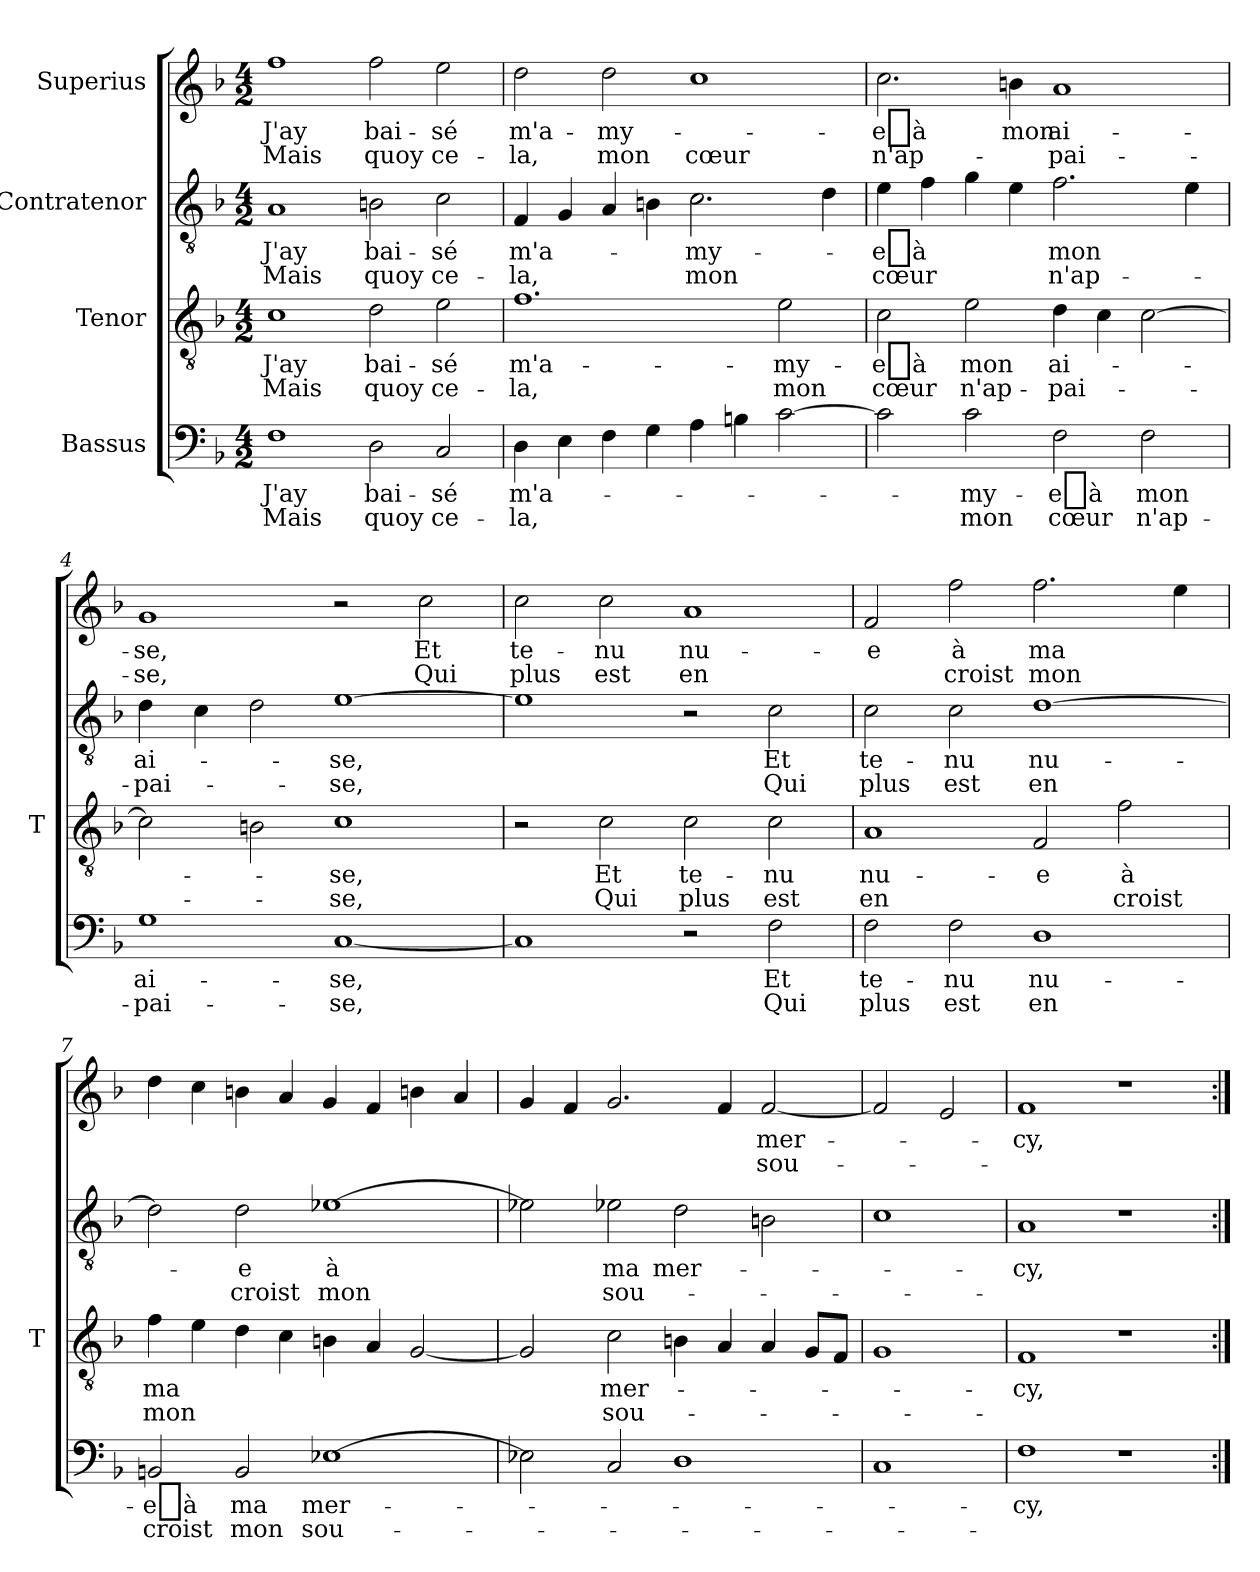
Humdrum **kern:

**kern	**text	**text	**kern	**text	**text	**kern	**text	**text	**kern	**text	**text
*part4	*part4	*part4	*part3	*part3	*part3	*part2	*part2	*part2	*part1	*part1	*part1
*staff4	*staff4	*staff4	*staff3	*staff3	*staff3	*staff2	*staff2	*staff2	*staff1	*staff1	*staff1
*I"Bassus	*	*	*I"Tenor	*	*	*I"Contratenor	*	*	*I"Superius	*	*
*	*	*	*I'T	*	*	*	*	*	*	*	*
*clefF4	*	*	*clefGv2	*	*	*clefGv2	*	*	*clefG2	*	*
*k[b-]	*	*	*k[b-]	*	*	*k[b-]	*	*	*k[b-]	*	*
*M4/2	*	*	*M4/2	*	*	*M4/2	*	*	*M4/2	*	*
=1	=1	=1	=1	=1	=1	=1	=1	=1	=1	=1	=1
1F	-J'ay	-Mais	1c	-J'ay	-Mais	1A	-J'ay	-Mais	1ff	-J'ay	-Mais
2D	bai-	-quoy	2d	bai-	-quoy	2B	bai-	-quoy	2ff	bai-	-quoy
2C	-sé	ce-	2e	-sé	ce-	2c	-sé	ce-	2ee	-sé	ce-
=2	=2	=2	=2	=2	=2	=2	=2	=2	=2	=2	=2
4D	m'a-	-la,	1.f	m'a-	-la,	4F	m'a-	-la,	2dd	m'a-	-la,
4E	.	.	.	.	.	4G	.	.	.	.	.
4F	.	.	.	.	.	4A	.	.	2dd	my-	-mon
4G	.	.	.	.	.	4B	.	.	.	.	.
4A	.	.	.	.	.	2.c	my-	-mon	1cc	.	-cœur
4B	.	.	.	.	.	.	.	.	.	.	.
[2c	.	.	2e	my-	-mon	.	.	.	.	.	.
.	.	.	.	.	.	4d	.	.	.	.	.
=3	=3	=3	=3	=3	=3	=3	=3	=3	=3	=3	=3
2c]	.	.	2c	-e_à	-cœur	4e	-e_à	-cœur	2.cc	-e_à	n'ap-
.	.	.	.	.	.	4f	.	.	.	.	.
2c	my-	-mon	2e	-mon	n'ap-	4g	.	.	.	.	.
.	.	.	.	.	.	4e	.	.	4bn	-mon	.
2F	-e_à	-cœur	4d	ai-	pai-	2.f	-mon	n'ap-	1a	ai-	pai-
.	.	.	4c	.	.	.	.	.	.	.	.
2F	-mon	n'ap-	[2c	.	.	.	.	.	.	.	.
.	.	.	.	.	.	4e	.	.	.	.	.
=4	=4	=4	=4	=4	=4	=4	=4	=4	=4	=4	=4
1G	ai-	pai-	2c]	.	.	4d	ai-	pai-	1g	-se,	-se,
.	.	.	.	.	.	4c	.	.	.	.	.
.	.	.	2Bn	.	.	2d	.	.	.	.	.
[1C	-se,	-se,	1c	-se,	-se,	[1e	-se,	-se,	2r	.	.
.	.	.	.	.	.	.	.	.	2cc	-Et	-Qui
=5	=5	=5	=5	=5	=5	=5	=5	=5	=5	=5	=5
1C]	.	.	2r	.	.	1e]	.	.	2cc	te-	-plus
.	.	.	2c	-Et	-Qui	.	.	.	2cc	-nu	-est
2r	.	.	2c	te-	-plus	2r	.	.	1a	nu-	-en
2F	-Et	-Qui	2c	-nu	-est	2c	-Et	-Qui	.	.	.
=6	=6	=6	=6	=6	=6	=6	=6	=6	=6	=6	=6
2F	te-	-plus	1A	nu-	-en	2c	te-	-plus	2f	-e	.
2F	-nu	-est	.	.	.	2c	-nu	-est	2ff	-à	-croist
1D	nu-	-en	2F	-e	.	[1d	nu-	-en	2.ff	-ma	-mon
.	.	.	2f	-à	-croist	.	.	.	.	.	.
.	.	.	.	.	.	.	.	.	4ee	.	.
=7	=7	=7	=7	=7	=7	=7	=7	=7	=7	=7	=7
2BB	-e_à	-croist	4f	-ma	-mon	2d]	.	.	4dd	.	.
.	.	.	4e	.	.	.	.	.	4cc	.	.
2BB	-ma	-mon	4d	.	.	2d	-e	-croist	4bn	.	.
.	.	.	4c	.	.	.	.	.	4a	.	.
[1E-X	mer-	sou-	4B	.	.	[1e-X	-à	-mon	4g	.	.
.	.	.	4A	.	.	.	.	.	4f	.	.
.	.	.	[2G	.	.	.	.	.	4bn	.	.
.	.	.	.	.	.	.	.	.	4a	.	.
=8	=8	=8	=8	=8	=8	=8	=8	=8	=8	=8	=8
2E-X]	.	.	2G]	.	.	2e-X]	.	.	4g	.	.
.	.	.	.	.	.	.	.	.	4f	.	.
2C	.	.	2c	mer-	sou-	2e-X	-ma	sou-	2.g	.	.
1D	.	.	4B	.	.	2d	mer-	.	.	.	.
.	.	.	4A	.	.	.	.	.	4f	.	.
.	.	.	4A	.	.	2B	.	.	[2f	mer-	sou-
.	.	.	8GL	.	.	.	.	.	.	.	.
.	.	.	8FJ	.	.	.	.	.	.	.	.
=9	=9	=9	=9	=9	=9	=9	=9	=9	=9	=9	=9
1C	.	.	1G	.	.	1c	.	.	2f]	.	.
.	.	.	.	.	.	.	.	.	2e	.	.
=10	=10	=10	=10	=10	=10	=10	=10	=10	=10	=10	=10
1F	-cy,	.	1F	-cy,	.	1A	-cy,	.	1f	-cy,	.
1r	.	.	1r	.	.	1r	.	.	1r	.	.
=:|!	=:|!	=:|!	=:|!	=:|!	=:|!	=:|!	=:|!	=:|!	=:|!	=:|!	=:|!
*-	*-	*-	*-	*-	*-	*-	*-	*-	*-	*-	*-
